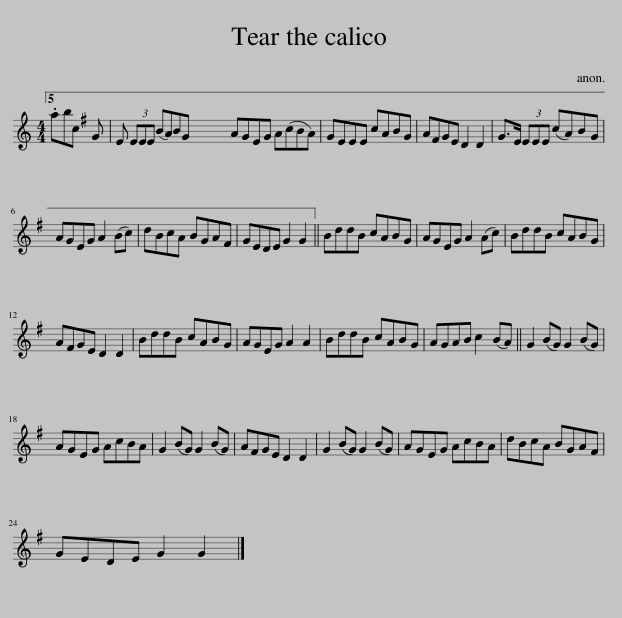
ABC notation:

X:1
L:1/8
M:4/4
I:linebreak $
K:C
V:1 treble
V:1
 .abc G E (3EEE (BA)BG | AGEG A(cBA) | GEEE cABG | A^FGE D2 D2 | G>E (3EEE (cA)BG |$ %5
 AGEG A2 (Bc) | dBcA BGA^F | GEDE G2 G2 || BddB cABG | AGEG A2 (Ac) | %10
 BddB cABG |$ A^FGE D2 D2 | BddB cABG | AGEG A2 A2 | BddB cABG | %15
 AGAB c2 (BA) || G2 (BG) G2 (BG) |$ AGEG AcBA | G2 (BG) G2 (BG) | A^FGE D2 D2 | %20
 G2 (BG) G2 (BG) | AGEG AcBA | dBcA BGA^F |$ GEDE G2 G2 |] %24
